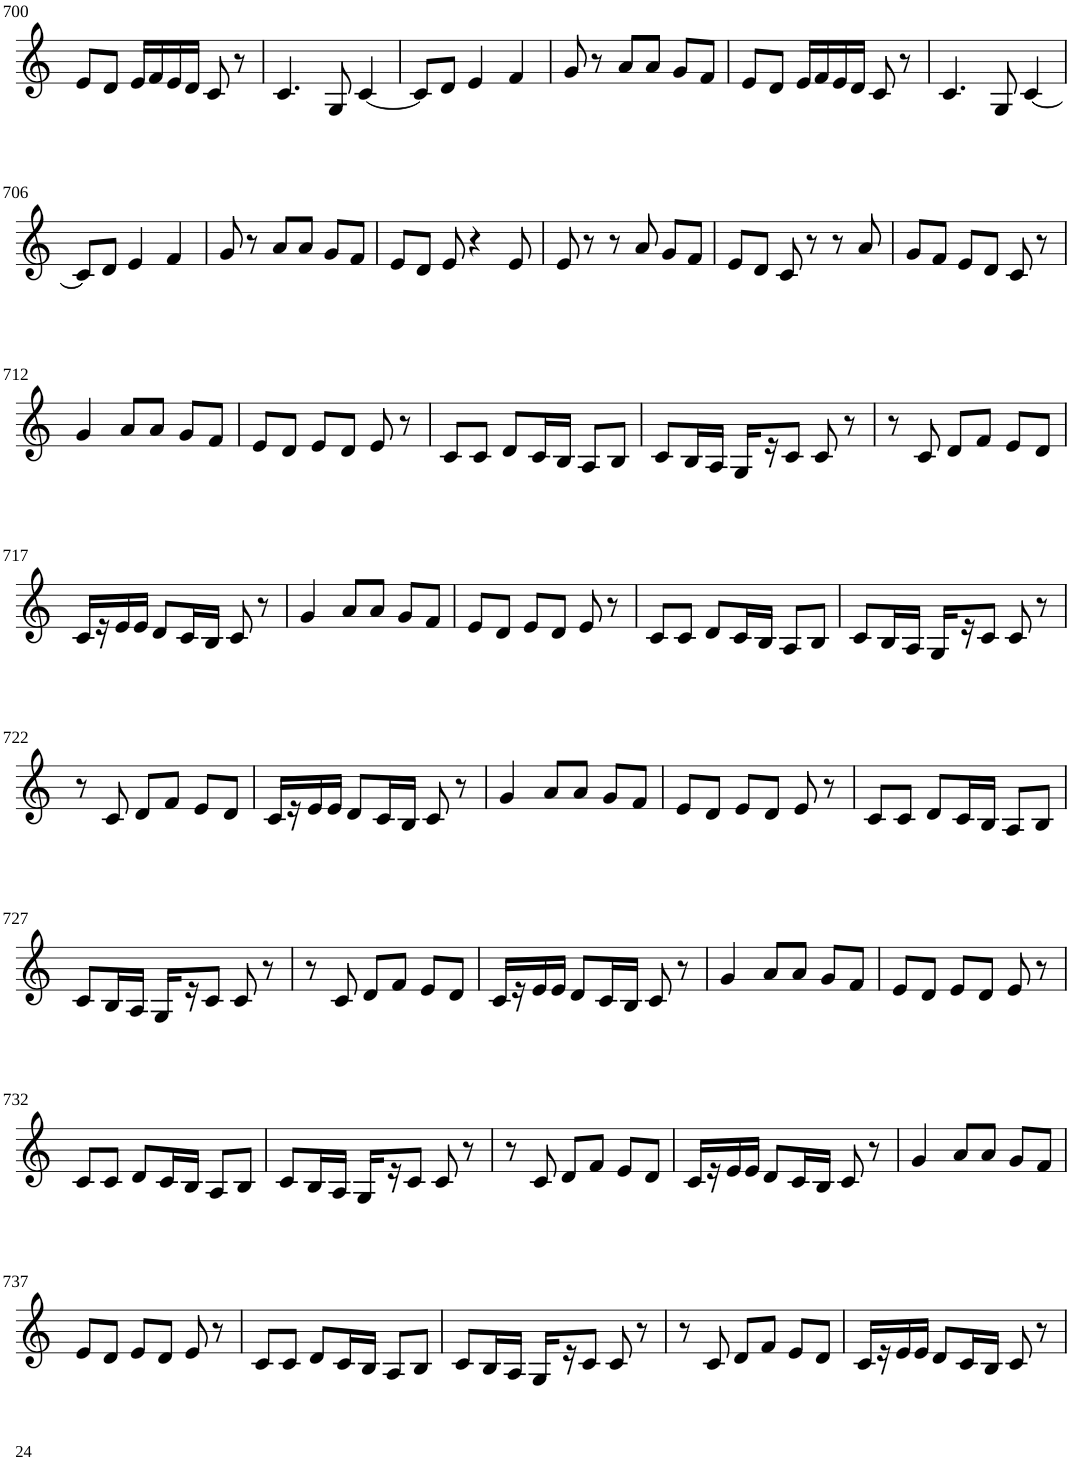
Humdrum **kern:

**kern
*part1
*staff1
*I"Violin
!!LO:PB:g=z
*clefG2
*k[]
*M3/4
=700
8e/L
8d/J
16e/LL
16f/
16e/
16d/JJ
8c/
8r
=701
4.c/
8G/
[4c/
=702
8c/L]
8d/J
4e/
4f/
=703
8g/
8r
8a/L
8a/J
8g/L
8f/J
=704
8e/L
8d/J
16e/LL
16f/
16e/
16d/JJ
8c/
8r
=705
4.c/
8G/
[4c/
!!LO:LB:g=z
=706
8c/L]
8d/J
4e/
4f/
=707
8g/
8r
8a/L
8a/J
8g/L
8f/J
=708
8e/L
8d/J
8e/
4r
8e/
=709
8e/
8r
8r
8a/
8g/L
8f/J
=710
8e/L
8d/J
8c/
8r
8r
8a/
=711
8g/L
8f/J
8e/L
8d/J
8c/
8r
!!LO:LB:g=z
=712
4g/
8a/L
8a/J
8g/L
8f/J
=713
8e/L
8d/J
8e/L
8d/J
8e/
8r
=714
8c/L
8c/J
8d/L
16c/L
16B/JJ
8A/L
8B/J
=715
8c/L
16B/L
16A/JJ
16G/LL
16r
8c/J
8c/
8r
=716
8r
8c/
8d/L
8f/J
8e/L
8d/J
!!LO:LB:g=z
=717
16c/LL
16r
16e/
16e/JJ
8d/L
16c/L
16B/JJ
8c/
8r
=718
4g/
8a/L
8a/J
8g/L
8f/J
=719
8e/L
8d/J
8e/L
8d/J
8e/
8r
=720
8c/L
8c/J
8d/L
16c/L
16B/JJ
8A/L
8B/J
=721
8c/L
16B/L
16A/JJ
16G/LL
16r
8c/J
8c/
8r
!!LO:LB:g=z
=722
8r
8c/
8d/L
8f/J
8e/L
8d/J
=723
16c/LL
16r
16e/
16e/JJ
8d/L
16c/L
16B/JJ
8c/
8r
=724
4g/
8a/L
8a/J
8g/L
8f/J
=725
8e/L
8d/J
8e/L
8d/J
8e/
8r
=726
8c/L
8c/J
8d/L
16c/L
16B/JJ
8A/L
8B/J
!!LO:LB:g=z
=727
8c/L
16B/L
16A/JJ
16G/LL
16r
8c/J
8c/
8r
=728
8r
8c/
8d/L
8f/J
8e/L
8d/J
=729
16c/LL
16r
16e/
16e/JJ
8d/L
16c/L
16B/JJ
8c/
8r
=730
4g/
8a/L
8a/J
8g/L
8f/J
=731
8e/L
8d/J
8e/L
8d/J
8e/
8r
!!LO:LB:g=z
=732
8c/L
8c/J
8d/L
16c/L
16B/JJ
8A/L
8B/J
=733
8c/L
16B/L
16A/JJ
16G/LL
16r
8c/J
8c/
8r
=734
8r
8c/
8d/L
8f/J
8e/L
8d/J
=735
16c/LL
16r
16e/
16e/JJ
8d/L
16c/L
16B/JJ
8c/
8r
=736
4g/
8a/L
8a/J
8g/L
8f/J
!!LO:LB:g=z
=737
8e/L
8d/J
8e/L
8d/J
8e/
8r
=738
8c/L
8c/J
8d/L
16c/L
16B/JJ
8A/L
8B/J
=739
8c/L
16B/L
16A/JJ
16G/LL
16r
8c/J
8c/
8r
=740
8r
8c/
8d/L
8f/J
8e/L
8d/J
=741
16c/LL
16r
16e/
16e/JJ
8d/L
16c/L
16B/JJ
8c/
8r
=
*-
